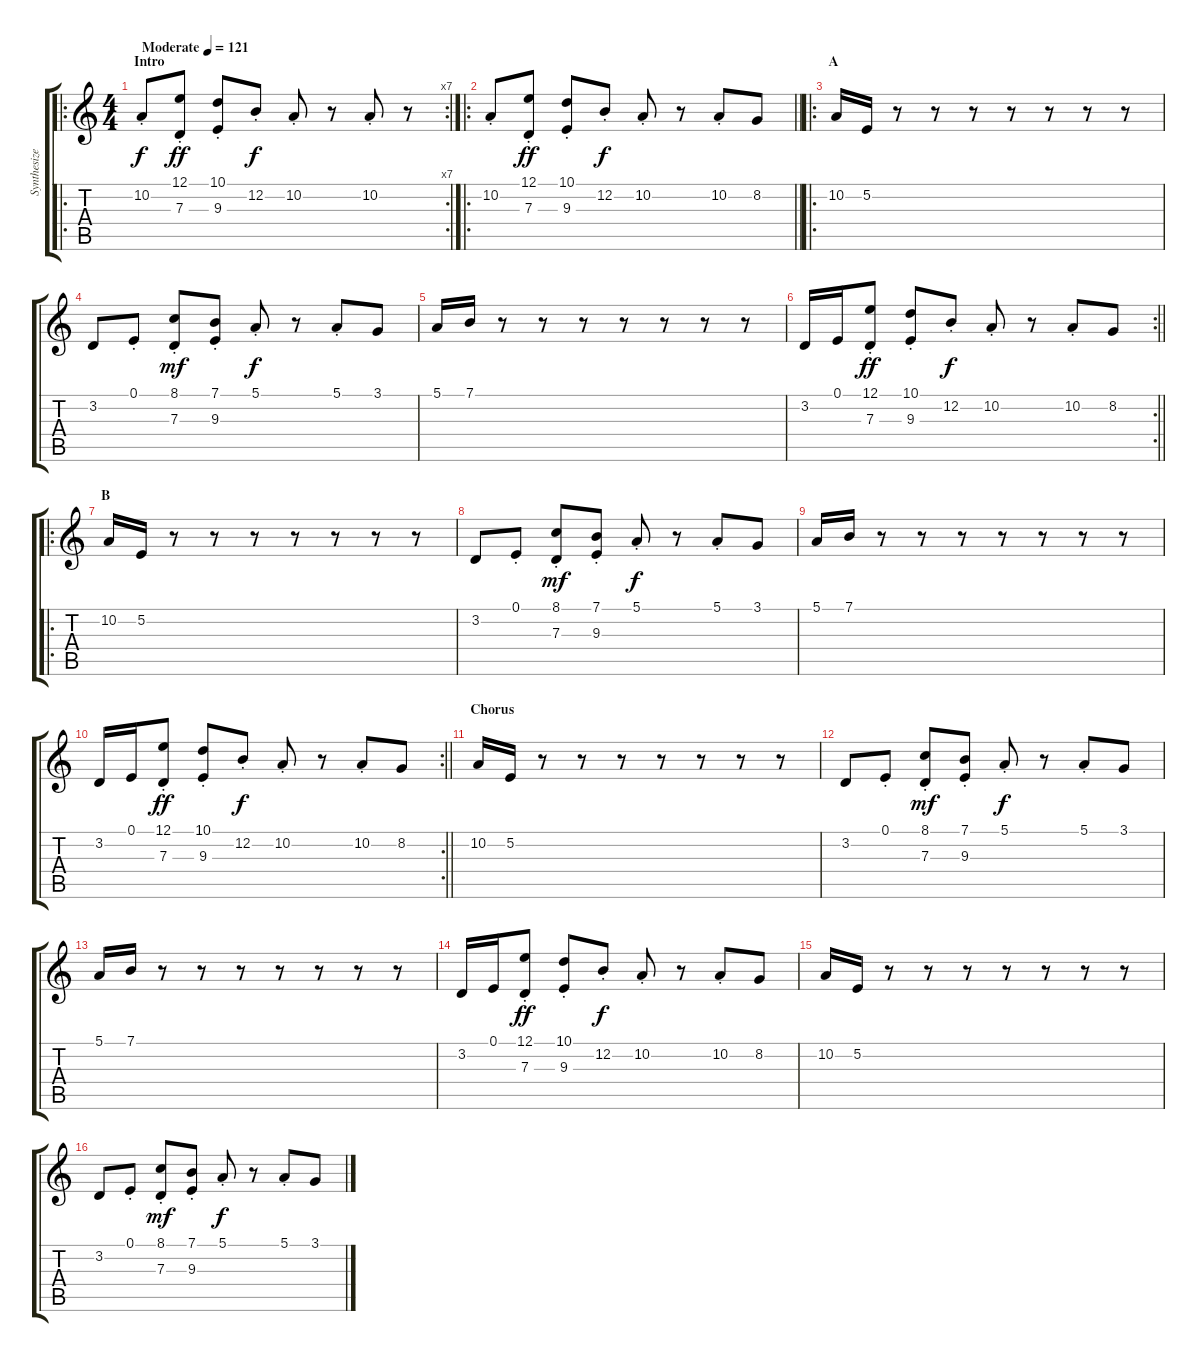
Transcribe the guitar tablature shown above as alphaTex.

\track ("Synthesizer (Delay #1)" "Synthesize") {instrument lead1square}
\staff {score tabs}
\tuning (E4 B3 G3 D3 A2 E2) {hide}
\ro
\rc 7
\ts (4 4)
\section ("" "Intro")
\tempo (121 "Moderate")
\clef g2
\ks c
10.2{st}.8{dy f instrument lead1square} (12.1{st} 7.3{st}).8{dy ff} (10.1{st} 9.3{st}).8 12.2{st}.8{dy f} 10.2{st}.8 r.8 10.2{st}.8 r.8 |
\ro
\barLineRight lightlight
10.2{st}.8 (12.1{st} 7.3{st}).8{dy ff} (10.1{st} 9.3{st}).8 12.2{st}.8{dy f} 10.2{st}.8 r.8 10.2{st}.8 8.2.8 |
\ro
\section ("" "A")
10.2.16 5.2.16 r.8 r.8 r.8 r.8 r.8 r.8 r.8 |
3.2.8 0.1{st}.8 (8.1{st} 7.3{st}).8{dy mf} (7.1{st} 9.3{st}).8 5.1{st}.8{dy f} r.8 5.1{st}.8 3.1.8 |
5.1.16 7.1.16 r.8 r.8 r.8 r.8 r.8 r.8 r.8 |
\rc 2
\barLineRight lightlight
3.2.16 0.1.16 (12.1{st} 7.3{st}).8{dy ff} (10.1{st} 9.3{st}).8 12.2{st}.8{dy f} 10.2{st}.8 r.8 10.2{st}.8 8.2.8 |
\ro
\section ("" "B")
10.2.16 5.2.16 r.8 r.8 r.8 r.8 r.8 r.8 r.8 |
3.2.8 0.1{st}.8 (8.1{st} 7.3{st}).8{dy mf} (7.1{st} 9.3{st}).8 5.1{st}.8{dy f} r.8 5.1{st}.8 3.1.8 |
5.1.16 7.1.16 r.8 r.8 r.8 r.8 r.8 r.8 r.8 |
\rc 2
\barLineRight lightlight
3.2.16 0.1.16 (12.1{st} 7.3{st}).8{dy ff} (10.1{st} 9.3{st}).8 12.2{st}.8{dy f} 10.2{st}.8 r.8 10.2{st}.8 8.2.8 |
\section ("" "Chorus")
10.2.16 5.2.16 r.8 r.8 r.8 r.8 r.8 r.8 r.8 |
3.2.8 0.1{st}.8 (8.1{st} 7.3{st}).8{dy mf} (7.1{st} 9.3{st}).8 5.1{st}.8{dy f} r.8 5.1{st}.8 3.1.8 |
5.1.16 7.1.16 r.8 r.8 r.8 r.8 r.8 r.8 r.8 |
3.2.16 0.1.16 (12.1{st} 7.3{st}).8{dy ff} (10.1{st} 9.3{st}).8 12.2{st}.8{dy f} 10.2{st}.8 r.8 10.2{st}.8 8.2.8 |
10.2.16 5.2.16 r.8 r.8 r.8 r.8 r.8 r.8 r.8 |
3.2.8 0.1{st}.8 (8.1{st} 7.3{st}).8{dy mf} (7.1{st} 9.3{st}).8 5.1{st}.8{dy f} r.8 5.1{st}.8 3.1.8
